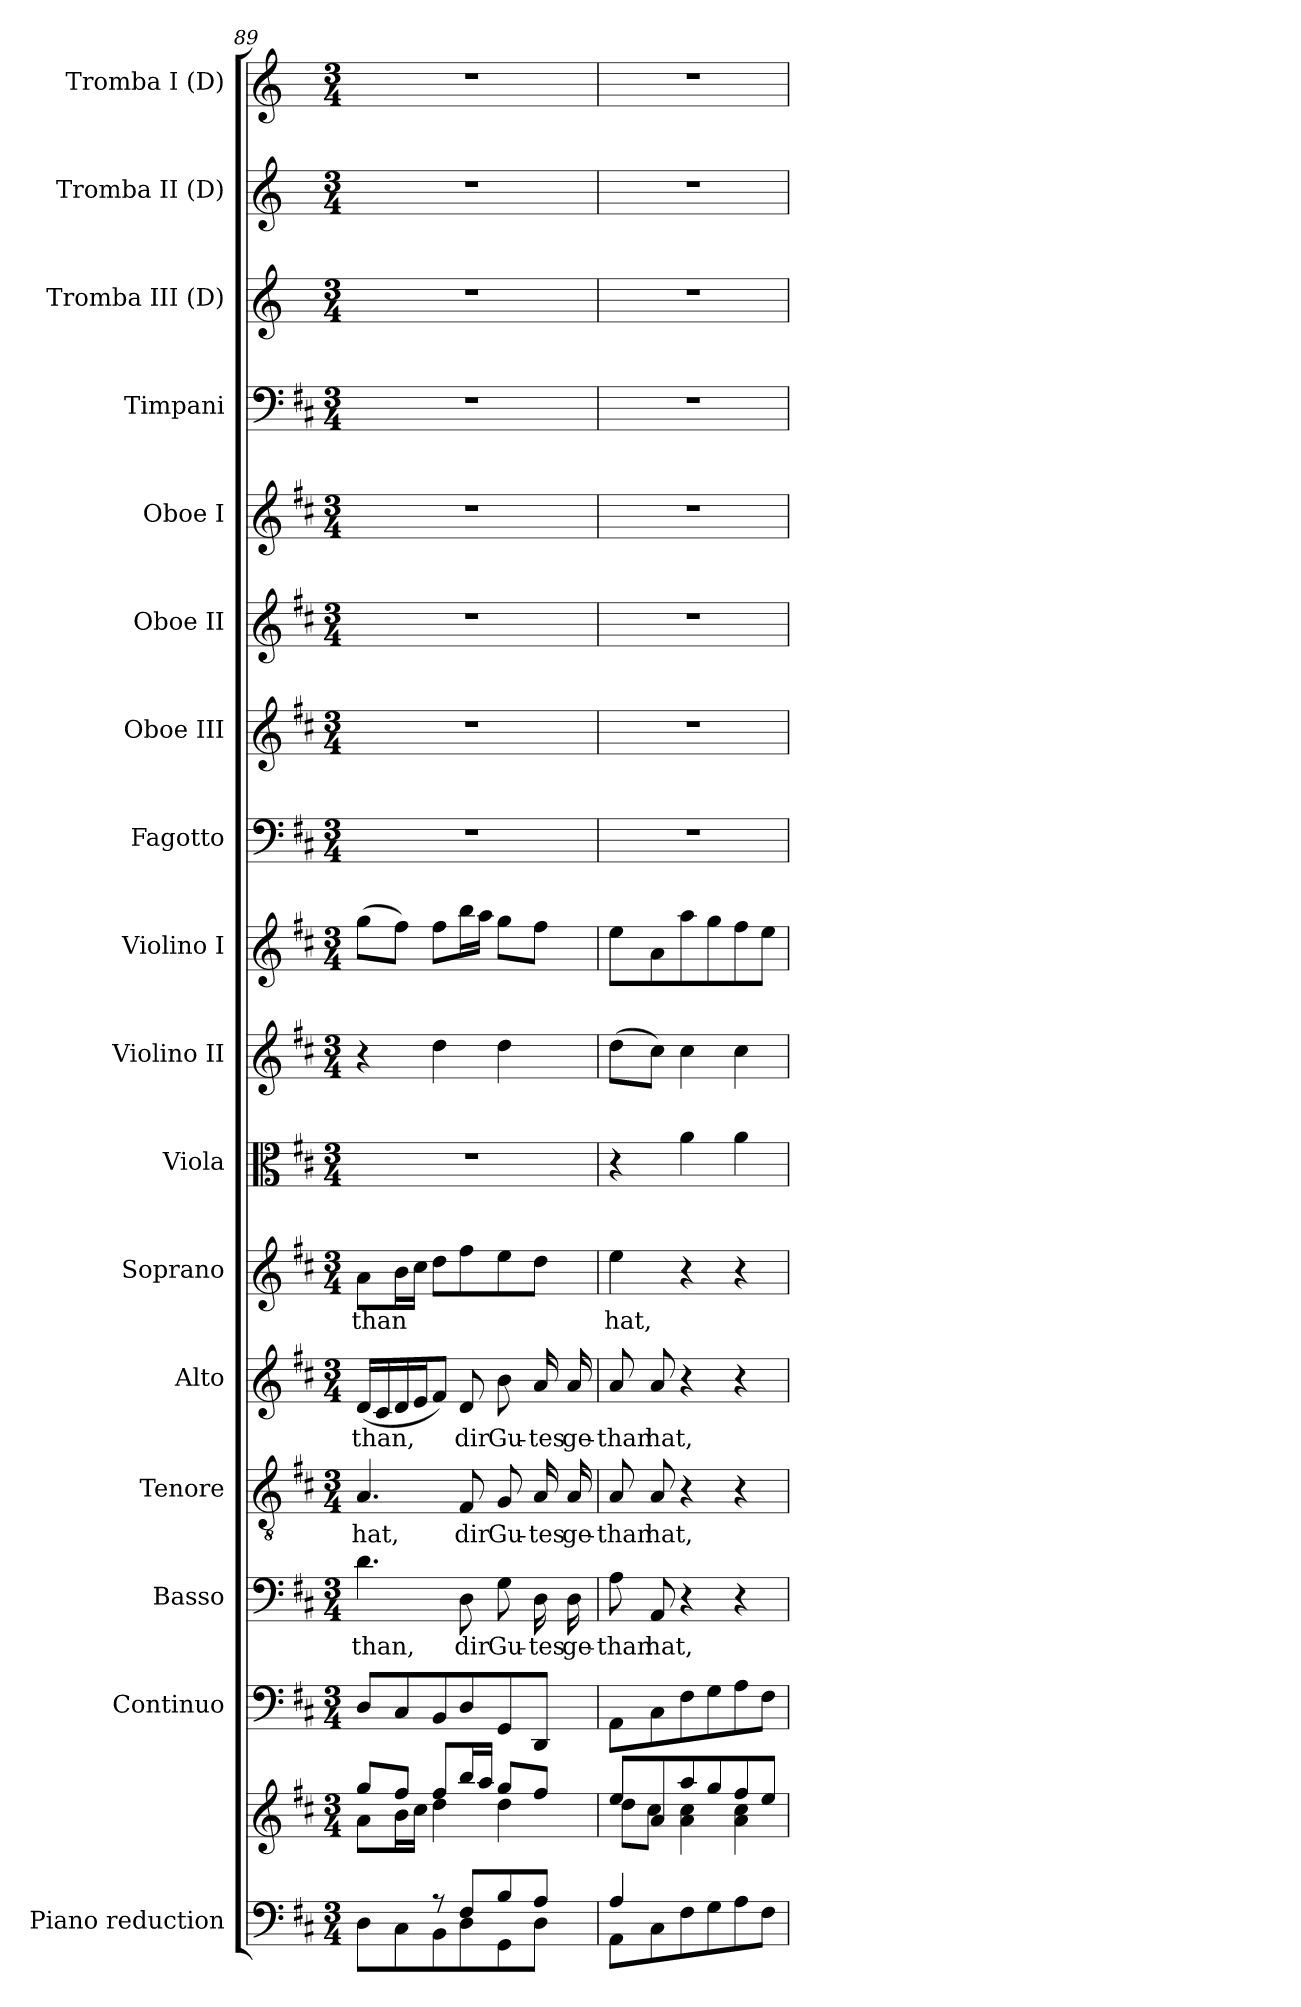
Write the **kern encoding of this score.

**kern	**kern	**kern	**kern	**text	**kern	**text	**kern	**text	**kern	**text	**kern	**kern	**kern	**kern	**kern	**kern	**kern	**kern	**kern	**kern	**kern
*part17	*part17	*part16	*part15	*part15	*part14	*part14	*part13	*part13	*part12	*part12	*part11	*part10	*part9	*part8	*part7	*part6	*part5	*part4	*part3	*part2	*part1
*staff18	*staff17	*staff16	*staff15	*staff15	*staff14	*staff14	*staff13	*staff13	*staff12	*staff12	*staff11	*staff10	*staff9	*staff8	*staff7	*staff6	*staff5	*staff4	*staff3	*staff2	*staff1
*I"Piano reduction	*	*I"Continuo	*I"Basso	*	*I"Tenore	*	*I"Alto	*	*I"Soprano	*	*I"Viola	*I"Violino II	*I"Violino I	*I"Fagotto	*I"Oboe III	*I"Oboe II	*I"Oboe I	*I"Timpani	*I"Tromba III (D)	*I"Tromba II (D)	*I"Tromba I (D)
*I'Pno	*	*	*	*	*	*	*	*	*	*	*	*	*	*	*I'Ob	*I'Ob	*I'Ob	*I'Timp	*	*	*
!!LO:PB:g=z
*clefF4	*clefG2	*clefF4	*clefF4	*	*clefGv2	*	*clefG2	*	*clefG2	*	*clefC3	*clefG2	*clefG2	*clefF4	*clefG2	*clefG2	*clefG2	*clefF4	*clefG2	*clefG2	*clefG2
*	*	*	*	*	*	*	*	*	*	*	*	*	*	*	*	*	*	*	*ITrd-1c-2	*ITrd-1c-2	*ITrd-1c-2
*k[f#c#]	*k[f#c#]	*k[f#c#]	*k[f#c#]	*	*k[f#c#]	*	*k[f#c#]	*	*k[f#c#]	*	*k[f#c#]	*k[f#c#]	*k[f#c#]	*k[f#c#]	*k[f#c#]	*k[f#c#]	*k[f#c#]	*k[f#c#]	*k[f#c#]	*k[f#c#]	*k[f#c#]
*M3/4	*M3/4	*M3/4	*M3/4	*	*M3/4	*	*M3/4	*	*M3/4	*	*M3/4	*M3/4	*M3/4	*M3/4	*M3/4	*M3/4	*M3/4	*M3/4	*M3/4	*M3/4	*M3/4
=89	=89	=89	=89	=89	=89	=89	=89	=89	=89	=89	=89	=89	=89	=89	=89	=89	=89	=89	=89	=89	=89
*^	*^	*	*	*	*	*	*	*	*	*	*	*	*	*	*	*	*	*	*	*	*
!	!	!	!	!	!	!LO:LY:b	!	!LO:LY:b	!	!LO:LY:b	!	!LO:LY:b	!	!	!	!	!	!	!	!	!	!	!
4ryy	8D\L	8gg/L	8a\L	8D/L	4.d\	than,	4.A/	hat,	(16d/LL	-than,	8a\L	than	2.r	4r	(8gg\L	2.r	2.r	2.r	2.r	2.r	2.r	2.r	2.r
.	.	.	.	.	.	.	.	.	16c#/	.	.	.	.	.	.	.	.	.	.	.	.	.	.
.	8C#\	8ff#/J	16b\L	8C#/	.	.	.	.	16d/	.	16b\L	.	.	.	8ff#\J)	.	.	.	.	.	.	.	.
.	.	.	16cc#\JJ	.	.	.	.	.	16e/J	.	16cc#\JJ	.	.	.	.	.	.	.	.	.	.	.	.
8r	8BB\	8ff#/L	4dd\	8BB/	.	.	.	.	8f#/J)	.	8dd\L	.	.	4dd\	8ff#\L	.	.	.	.	.	.	.	.
!	!	!	!	!	!	!LO:LY:b	!	!LO:LY:b	!	!LO:LY:b	!	!	!	!	!	!	!	!	!	!	!	!	!
8F#/L	8D\	16bb/L	.	8D/	8D\	dir	8F#/	dir	8d/	dir	8ff#\	.	.	.	16bb\L	.	.	.	.	.	.	.	.
.	.	16aa/JJ	.	.	.	.	.	.	.	.	.	.	.	.	16aa\JJ	.	.	.	.	.	.	.	.
!	!	!	!	!	!	!LO:LY:b	!	!LO:LY:b	!	!LO:LY:b	!	!	!	!	!	!	!	!	!	!	!	!	!
8B/	8GG\	8gg/L	4dd\	8GG/	8G\	Gu-	8G/	Gu-	8b\	Gu-	8ee\	.	.	4dd\	8gg\L	.	.	.	.	.	.	.	.
!	!	!	!	!	!	!LO:LY:b	!	!LO:LY:b	!	!LO:LY:b	!	!	!	!	!	!	!	!	!	!	!	!	!
8A/J	8D\J	8ff#/J	.	8DD/J	16D\	tes	16A/	tes	16a/	tes	8dd\J	.	.	.	8ff#\J	.	.	.	.	.	.	.	.
!	!	!	!	!	!	!LO:LY:b	!	!LO:LY:b	!	!LO:LY:b	!	!	!	!	!	!	!	!	!	!	!	!	!
.	.	.	.	.	16D\	ge-	16A/	ge-	16a/	ge-	.	.	.	.	.	.	.	.	.	.	.	.	.
=90	=90	=90	=90	=90	=90	=90	=90	=90	=90	=90	=90	=90	=90	=90	=90	=90	=90	=90	=90	=90	=90	=90	=90
!	!	!	!	!	!	!LO:LY:b	!	!LO:LY:b	!	!LO:LY:b	!	!LO:LY:b	!	!	!	!	!	!	!	!	!	!	!
4A/	8AA\L	8ee/L	8dd\L	8AA\L	8A\	than	8A/	than	8a/	than	4ee\	hat,	4r	(8dd\L	8ee\L	2.r	2.r	2.r	2.r	2.r	2.r	2.r	2.r
!	!	!	!	!	!	!LO:LY:b	!	!LO:LY:b	!	!LO:LY:b	!	!	!	!	!	!	!	!	!	!	!	!	!
.	8C#\	8a/	8cc#\J	8C#\	8AA/	hat,	8A/	hat,	8a/	hat,	.	.	.	8cc#\J)	8a\	.	.	.	.	.	.	.	.
2ryy	8F#\	8aa/	4a\ 4cc#\	8F#\	4r	.	4r	.	4r	.	4r	.	4a\	4cc#\	8aa\	.	.	.	.	.	.	.	.
.	8G\	8gg/	.	8G\	.	.	.	.	.	.	.	.	.	.	8gg\	.	.	.	.	.	.	.	.
.	8A\	8ff#/	4a\ 4cc#\	8A\	4r	.	4r	.	4r	.	4r	.	4a\	4cc#\	8ff#\	.	.	.	.	.	.	.	.
.	8F#\J	8ee/J	.	8F#\J	.	.	.	.	.	.	.	.	.	.	8ee\J	.	.	.	.	.	.	.	.
*v	*v	*	*	*	*	*	*	*	*	*	*	*	*	*	*	*	*	*	*	*	*	*	*
*	*v	*v	*	*	*	*	*	*	*	*	*	*	*	*	*	*	*	*	*	*	*	*
=	=	=	=	=	=	=	=	=	=	=	=	=	=	=	=	=	=	=	=	=	=
*-	*-	*-	*-	*-	*-	*-	*-	*-	*-	*-	*-	*-	*-	*-	*-	*-	*-	*-	*-	*-	*-
